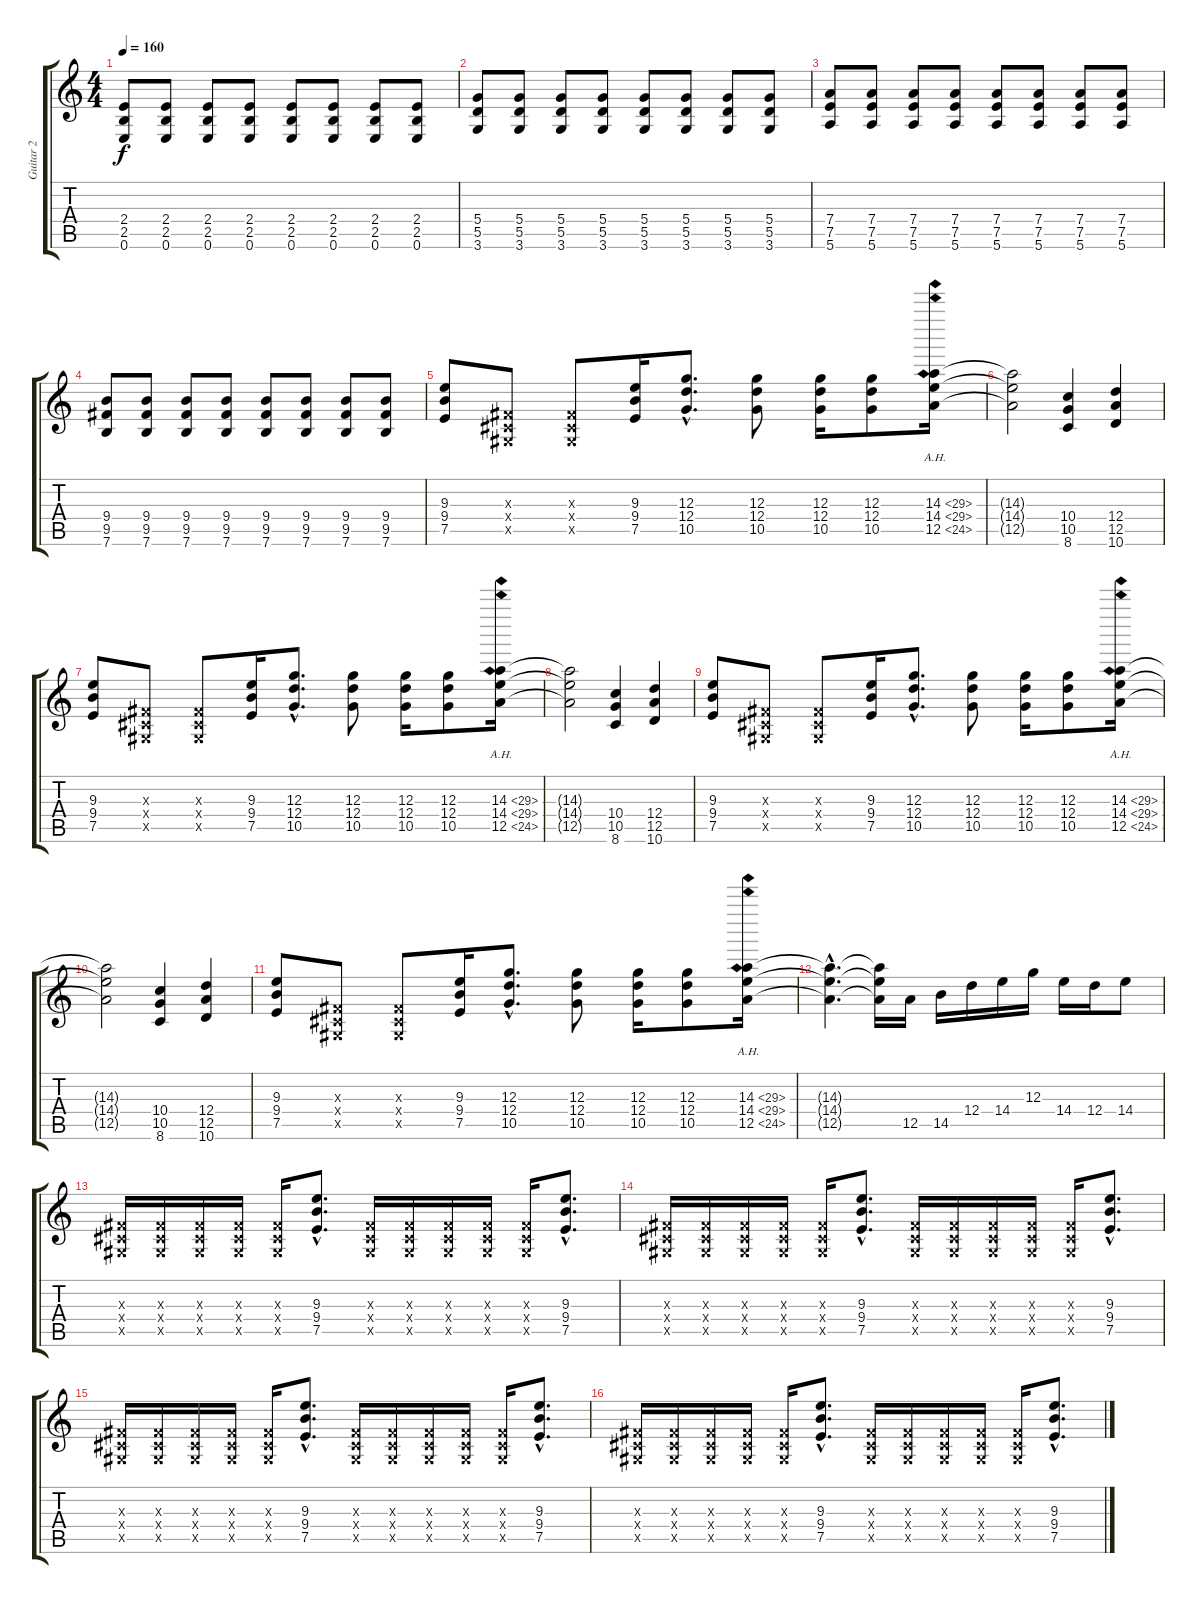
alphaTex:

\track ("Guitar 2" "Guitar 2") {instrument distortionguitar}
\staff {score tabs}
\tuning (E4 B3 G3 D3 A2 E2) {hide}
\ts (4 4)
\tempo 160
\clef g2
\ks c
(2.4 2.5 0.6).8{dy f} (2.4 2.5 0.6).8 (2.4 2.5 0.6).8 (2.4 2.5 0.6).8 (2.4 2.5 0.6).8 (2.4 2.5 0.6).8 (2.4 2.5 0.6).8 (2.4 2.5 0.6).8 |
(5.4 5.5 3.6).8 (5.4 5.5 3.6).8 (5.4 5.5 3.6).8 (5.4 5.5 3.6).8 (5.4 5.5 3.6).8 (5.4 5.5 3.6).8 (5.4 5.5 3.6).8 (5.4 5.5 3.6).8 |
(7.4 7.5 5.6).8 (7.4 7.5 5.6).8 (7.4 7.5 5.6).8 (7.4 7.5 5.6).8 (7.4 7.5 5.6).8 (7.4 7.5 5.6).8 (7.4 7.5 5.6).8 (7.4 7.5 5.6).8 |
(9.4 9.5 7.6).8 (9.4 9.5 7.6).8 (9.4 9.5 7.6).8 (9.4 9.5 7.6).8 (9.4 9.5 7.6).8 (9.4 9.5 7.6).8 (9.4 9.5 7.6).8 (9.4 9.5 7.6).8 |
(9.3 9.4 7.5).8 (-1.3{x} -1.4{x} -1.5{x}).8 (-1.3{x} -1.4{x} -1.5{x}).8 (9.3 9.4 7.5).16 (12.3{hac} 12.4{hac} 10.5{hac}).8{d} (12.3 12.4 10.5).8 (12.3 12.4 10.5).16 (12.3 12.4 10.5).8 (14.3{ah 15} 14.4{ah 15} 12.5{ah 12}).16 |
(14.3{t} 14.4{t} 12.5{t}).2 (10.4 10.5 8.6).4 (12.4 12.5 10.6).4 |
(9.3 9.4 7.5).8 (-1.3{x} -1.4{x} -1.5{x}).8 (-1.3{x} -1.4{x} -1.5{x}).8 (9.3 9.4 7.5).16 (12.3{hac} 12.4{hac} 10.5{hac}).8{d} (12.3 12.4 10.5).8 (12.3 12.4 10.5).16 (12.3 12.4 10.5).8 (14.3{ah 15} 14.4{ah 15} 12.5{ah 12}).16 |
(14.3{t} 14.4{t} 12.5{t}).2 (10.4 10.5 8.6).4 (12.4 12.5 10.6).4 |
(9.3 9.4 7.5).8 (-1.3{x} -1.4{x} -1.5{x}).8 (-1.3{x} -1.4{x} -1.5{x}).8 (9.3 9.4 7.5).16 (12.3{hac} 12.4{hac} 10.5{hac}).8{d} (12.3 12.4 10.5).8 (12.3 12.4 10.5).16 (12.3 12.4 10.5).8 (14.3{ah 15} 14.4{ah 15} 12.5{ah 12}).16 |
(14.3{t} 14.4{t} 12.5{t}).2 (10.4 10.5 8.6).4 (12.4 12.5 10.6).4 |
(9.3 9.4 7.5).8 (-1.3{x} -1.4{x} -1.5{x}).8 (-1.3{x} -1.4{x} -1.5{x}).8 (9.3 9.4 7.5).16 (12.3{hac} 12.4{hac} 10.5{hac}).8{d} (12.3 12.4 10.5).8 (12.3 12.4 10.5).16 (12.3 12.4 10.5).8 (14.3{ah 15} 14.4{ah 15} 12.5{ah 12}).16 |
(14.3{hac t} 14.4{hac t} 12.5{hac t}).4{d} (14.3{t} 14.4{t} 12.5{t}).16 12.5.16 14.5.16 12.4.16 14.4.16 12.3.16 14.4.16 12.4.16 14.4.8 |
(-1.3{x} -1.4{x} -1.5{x}).16 (-1.3{x} -1.4{x} -1.5{x}).16 (-1.3{x} -1.4{x} -1.5{x}).16 (-1.3{x} -1.4{x} -1.5{x}).16 (-1.3{x} -1.4{x} -1.5{x}).16 (9.3{hac} 9.4{hac} 7.5{hac}).8{d} (-1.3{x} -1.4{x} -1.5{x}).16 (-1.3{x} -1.4{x} -1.5{x}).16 (-1.3{x} -1.4{x} -1.5{x}).16 (-1.3{x} -1.4{x} -1.5{x}).16 (-1.3{x} -1.4{x} -1.5{x}).16 (9.3{hac} 9.4{hac} 7.5{hac}).8{d} |
(-1.3{x} -1.4{x} -1.5{x}).16 (-1.3{x} -1.4{x} -1.5{x}).16 (-1.3{x} -1.4{x} -1.5{x}).16 (-1.3{x} -1.4{x} -1.5{x}).16 (-1.3{x} -1.4{x} -1.5{x}).16 (9.3{hac} 9.4{hac} 7.5{hac}).8{d} (-1.3{x} -1.4{x} -1.5{x}).16 (-1.3{x} -1.4{x} -1.5{x}).16 (-1.3{x} -1.4{x} -1.5{x}).16 (-1.3{x} -1.4{x} -1.5{x}).16 (-1.3{x} -1.4{x} -1.5{x}).16 (9.3{hac} 9.4{hac} 7.5{hac}).8{d} |
(-1.3{x} -1.4{x} -1.5{x}).16 (-1.3{x} -1.4{x} -1.5{x}).16 (-1.3{x} -1.4{x} -1.5{x}).16 (-1.3{x} -1.4{x} -1.5{x}).16 (-1.3{x} -1.4{x} -1.5{x}).16 (9.3{hac} 9.4{hac} 7.5{hac}).8{d} (-1.3{x} -1.4{x} -1.5{x}).16 (-1.3{x} -1.4{x} -1.5{x}).16 (-1.3{x} -1.4{x} -1.5{x}).16 (-1.3{x} -1.4{x} -1.5{x}).16 (-1.3{x} -1.4{x} -1.5{x}).16 (9.3{hac} 9.4{hac} 7.5{hac}).8{d} |
(-1.3{x} -1.4{x} -1.5{x}).16 (-1.3{x} -1.4{x} -1.5{x}).16 (-1.3{x} -1.4{x} -1.5{x}).16 (-1.3{x} -1.4{x} -1.5{x}).16 (-1.3{x} -1.4{x} -1.5{x}).16 (9.3{hac} 9.4{hac} 7.5{hac}).8{d} (-1.3{x} -1.4{x} -1.5{x}).16 (-1.3{x} -1.4{x} -1.5{x}).16 (-1.3{x} -1.4{x} -1.5{x}).16 (-1.3{x} -1.4{x} -1.5{x}).16 (-1.3{x} -1.4{x} -1.5{x}).16 (9.3{hac} 9.4{hac} 7.5{hac}).8{d}
